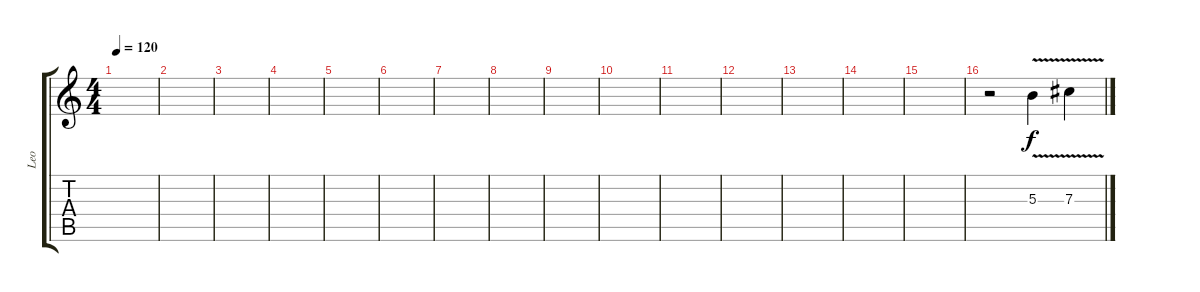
\track ("Leo" "Leo") {instrument overdrivenguitar}
\staff {score tabs}
\tuning (Eb4 Bb3 Gb3 Db3 Ab2 Eb2) {hide}
\ts (4 4)
\tempo 120
\clef g2
\ks c
|
|
|
|
|
|
|
|
|
|
|
|
|
|
|
r.2 5.3{v}.4 7.3{v}.4
